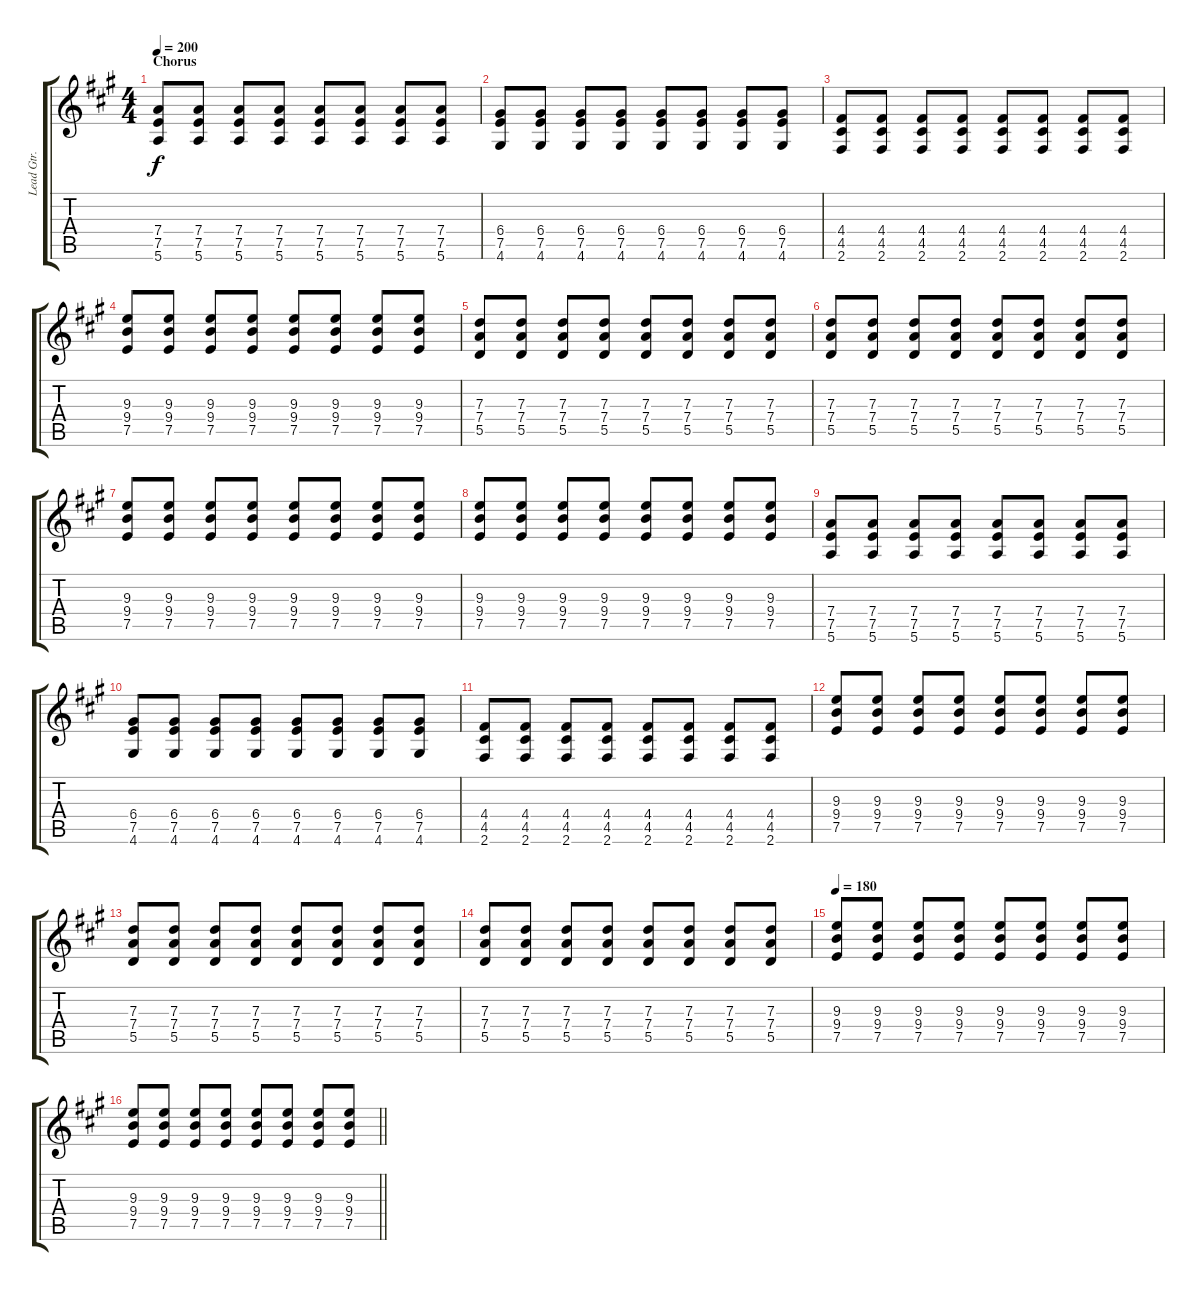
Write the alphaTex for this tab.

\track ("Lead Gtr. - Ray Toro" "Lead Gtr. ") {instrument overdrivenguitar}
\staff {score tabs}
\tuning (E4 B3 G3 D3 A2 E2) {hide}
\ts (4 4)
\section ("" "Chorus")
\tempo 200
\clef g2
\ks a
(7.4 7.5 5.6).8{dy f} (7.4 7.5 5.6).8 (7.4 7.5 5.6).8 (7.4 7.5 5.6).8 (7.4 7.5 5.6).8 (7.4 7.5 5.6).8 (7.4 7.5 5.6).8 (7.4 7.5 5.6).8 |
(6.4 7.5 4.6).8 (6.4 7.5 4.6).8 (6.4 7.5 4.6).8 (6.4 7.5 4.6).8 (6.4 7.5 4.6).8 (6.4 7.5 4.6).8 (6.4 7.5 4.6).8 (6.4 7.5 4.6).8 |
(4.4 4.5 2.6).8 (4.4 4.5 2.6).8 (4.4 4.5 2.6).8 (4.4 4.5 2.6).8 (4.4 4.5 2.6).8 (4.4 4.5 2.6).8 (4.4 4.5 2.6).8 (4.4 4.5 2.6).8 |
(9.3 9.4 7.5).8 (9.3 9.4 7.5).8 (9.3 9.4 7.5).8 (9.3 9.4 7.5).8 (9.3 9.4 7.5).8 (9.3 9.4 7.5).8 (9.3 9.4 7.5).8 (9.3 9.4 7.5).8 |
(7.3 7.4 5.5).8 (7.3 7.4 5.5).8 (7.3 7.4 5.5).8 (7.3 7.4 5.5).8 (7.3 7.4 5.5).8 (7.3 7.4 5.5).8 (7.3 7.4 5.5).8 (7.3 7.4 5.5).8 |
(7.3 7.4 5.5).8 (7.3 7.4 5.5).8 (7.3 7.4 5.5).8 (7.3 7.4 5.5).8 (7.3 7.4 5.5).8 (7.3 7.4 5.5).8 (7.3 7.4 5.5).8 (7.3 7.4 5.5).8 |
(9.3 9.4 7.5).8 (9.3 9.4 7.5).8 (9.3 9.4 7.5).8 (9.3 9.4 7.5).8 (9.3 9.4 7.5).8 (9.3 9.4 7.5).8 (9.3 9.4 7.5).8 (9.3 9.4 7.5).8 |
(9.3 9.4 7.5).8 (9.3 9.4 7.5).8 (9.3 9.4 7.5).8 (9.3 9.4 7.5).8 (9.3 9.4 7.5).8 (9.3 9.4 7.5).8 (9.3 9.4 7.5).8 (9.3 9.4 7.5).8 |
(7.4 7.5 5.6).8 (7.4 7.5 5.6).8 (7.4 7.5 5.6).8 (7.4 7.5 5.6).8 (7.4 7.5 5.6).8 (7.4 7.5 5.6).8 (7.4 7.5 5.6).8 (7.4 7.5 5.6).8 |
(6.4 7.5 4.6).8 (6.4 7.5 4.6).8 (6.4 7.5 4.6).8 (6.4 7.5 4.6).8 (6.4 7.5 4.6).8 (6.4 7.5 4.6).8 (6.4 7.5 4.6).8 (6.4 7.5 4.6).8 |
(4.4 4.5 2.6).8 (4.4 4.5 2.6).8 (4.4 4.5 2.6).8 (4.4 4.5 2.6).8 (4.4 4.5 2.6).8 (4.4 4.5 2.6).8 (4.4 4.5 2.6).8 (4.4 4.5 2.6).8 |
(9.3 9.4 7.5).8 (9.3 9.4 7.5).8 (9.3 9.4 7.5).8 (9.3 9.4 7.5).8 (9.3 9.4 7.5).8 (9.3 9.4 7.5).8 (9.3 9.4 7.5).8 (9.3 9.4 7.5).8 |
(7.3 7.4 5.5).8 (7.3 7.4 5.5).8 (7.3 7.4 5.5).8 (7.3 7.4 5.5).8 (7.3 7.4 5.5).8 (7.3 7.4 5.5).8 (7.3 7.4 5.5).8 (7.3 7.4 5.5).8 |
(7.3 7.4 5.5).8 (7.3 7.4 5.5).8 (7.3 7.4 5.5).8 (7.3 7.4 5.5).8 (7.3 7.4 5.5).8 (7.3 7.4 5.5).8 (7.3 7.4 5.5).8 (7.3 7.4 5.5).8 |
\tempo 180
(9.3 9.4 7.5).8 (9.3 9.4 7.5).8 (9.3 9.4 7.5).8 (9.3 9.4 7.5).8 (9.3 9.4 7.5).8 (9.3 9.4 7.5).8 (9.3 9.4 7.5).8 (9.3 9.4 7.5).8 |
\barLineRight lightlight
(9.3 9.4 7.5).8 (9.3 9.4 7.5).8 (9.3 9.4 7.5).8 (9.3 9.4 7.5).8 (9.3 9.4 7.5).8 (9.3 9.4 7.5).8 (9.3 9.4 7.5).8 (9.3 9.4 7.5).8
